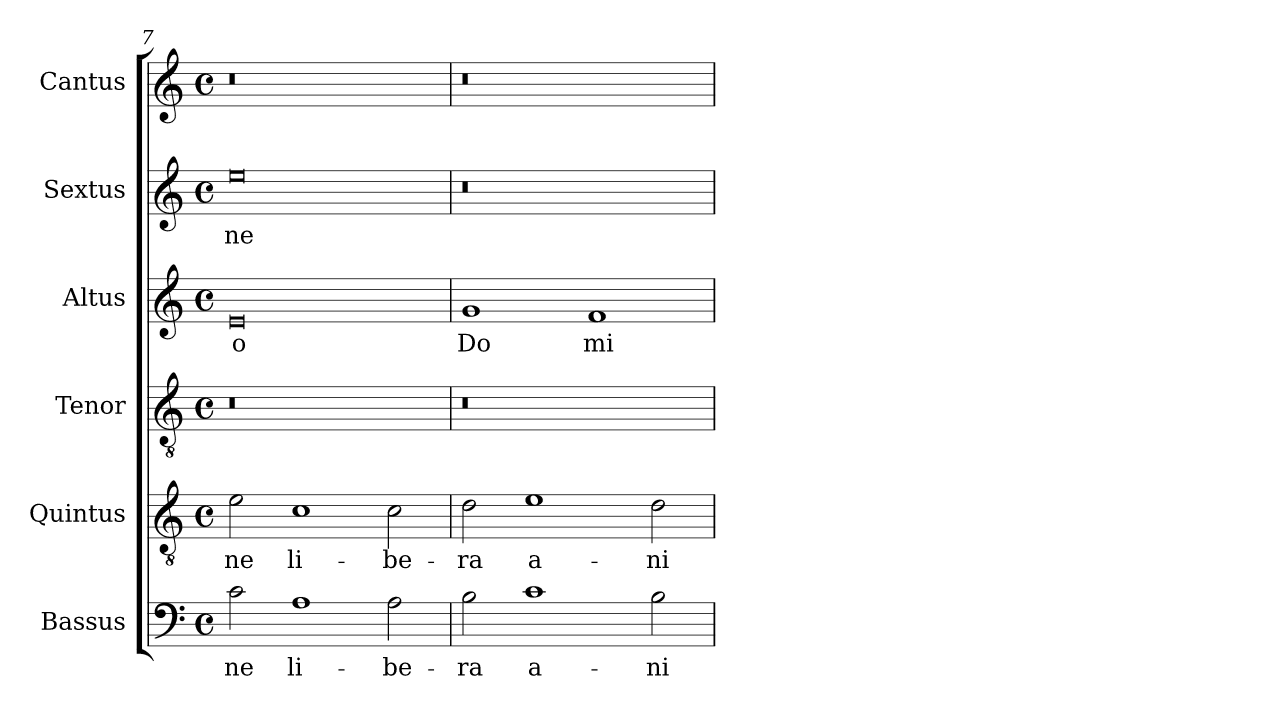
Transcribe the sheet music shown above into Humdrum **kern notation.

**kern	**text	**kern	**text	**kern	**kern	**text	**kern	**text	**kern
*part6	*part6	*part5	*part5	*part4	*part3	*part3	*part2	*part2	*part1
*staff6	*staff6	*staff5	*staff5	*staff4	*staff3	*staff3	*staff2	*staff2	*staff1
*I"Bassus	*	*I"Quintus	*	*I"Tenor	*I"Altus	*	*I"Sextus	*	*I"Cantus
*clefF4	*	*clefGv2	*	*clefGv2	*clefG2	*	*clefG2	*	*clefG2
*M4/4	*	*M4/4	*	*M4/4	*M4/4	*	*M4/4	*	*M4/4
*met(c)	*	*met(c)	*	*met(c)	*met(c)	*	*met(c)	*	*met(c)
=7	=7	=7	=7	=7	=7	=7	=7	=7	=7
!	!LO:LY:b:cj	!	!LO:LY:b:cj	!	!	!LO:LY:b:cj	!	!LO:LY:b:cj	!
2c\	-ne	2e\	-ne	0r	0e	o	0ee	ne	0r
!	!LO:LY:b:cj	!	!LO:LY:b:cj	!	!	!	!	!	!
1A	li-	1c	li-	.	.	.	.	.	.
!	!LO:LY:b:cj	!	!LO:LY:b:cj	!	!	!	!	!	!
2A\	-be-	2c\	-be-	.	.	.	.	.	.
=8	=8	=8	=8	=8	=8	=8	=8	=8	=8
!	!LO:LY:b:cj	!	!LO:LY:b:cj	!	!	!LO:LY:b:cj	!	!	!
2B\	-ra	2d\	-ra	0r	1g	Do	0r	.	0r
!	!LO:LY:b:cj	!	!LO:LY:b:cj	!	!	!	!	!	!
1c	a-	1e	a-	.	.	.	.	.	.
!	!	!	!	!	!	!LO:LY:b:cj	!	!	!
.	.	.	.	.	1f	mi	.	.	.
!	!LO:LY:b:cj	!	!LO:LY:b:cj	!	!	!	!	!	!
2B\	-ni-	2d\	-ni-	.	.	.	.	.	.
=	=	=	=	=	=	=	=	=	=
*-	*-	*-	*-	*-	*-	*-	*-	*-	*-
